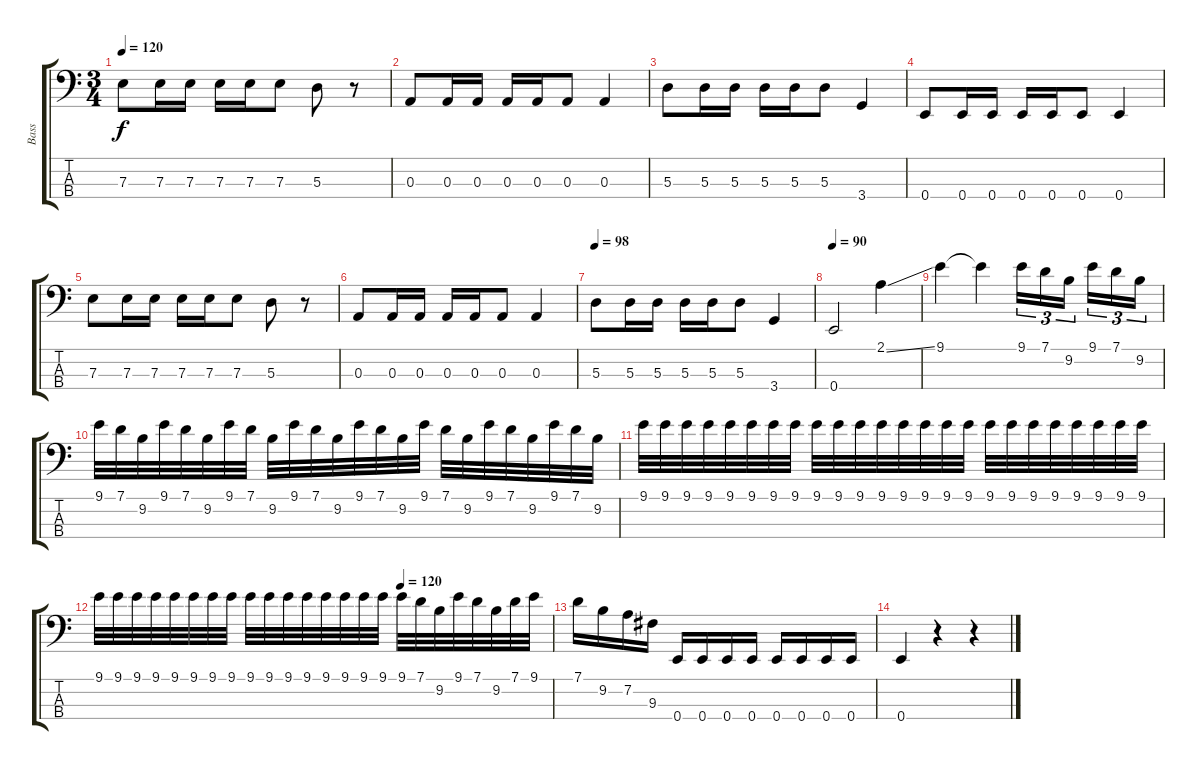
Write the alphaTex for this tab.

\track ("Bass" "Bass") {instrument electricbassfinger}
\staff {score tabs}
\tuning (G2 D2 A1 E1) {hide}
\ts (3 4)
\tempo 120
\clef f4
\ks c
7.3.8{dy f} 7.3.16 7.3.16 7.3.16 7.3.16 7.3.8 5.3.8 r.8 |
0.3.8 0.3.16 0.3.16 0.3.16 0.3.16 0.3.8 0.3.4 |
5.3.8 5.3.16 5.3.16 5.3.16 5.3.16 5.3.8 3.4.4 |
0.4.8 0.4.16 0.4.16 0.4.16 0.4.16 0.4.8 0.4.4 |
7.3.8 7.3.16 7.3.16 7.3.16 7.3.16 7.3.8 5.3.8 r.8 |
0.3.8 0.3.16 0.3.16 0.3.16 0.3.16 0.3.8 0.3.4 |
\tempo 98
5.3.8 5.3.16 5.3.16 5.3.16 5.3.16 5.3.8 3.4.4 |
\tempo 90
0.4.2 2.1{ss}.4 |
9.1.4 9.1{t}.4 9.1.16{tu (3 2)} 7.1.16{tu (3 2)} 9.2.16{tu (3 2)} 9.1.16{tu (3 2)} 7.1.16{tu (3 2)} 9.2.16{tu (3 2)} |
9.1.32 7.1.32 9.2.32 9.1.32 7.1.32 9.2.32 9.1.32 7.1.32 9.2.32 9.1.32 7.1.32 9.2.32 9.1.32 7.1.32 9.2.32 9.1.32 7.1.32 9.2.32 9.1.32 7.1.32 9.2.32 9.1.32 7.1.32 9.2.32 |
9.1.32 9.1.32 9.1.32 9.1.32 9.1.32 9.1.32 9.1.32 9.1.32 9.1.32 9.1.32 9.1.32 9.1.32 9.1.32 9.1.32 9.1.32 9.1.32 9.1.32 9.1.32 9.1.32 9.1.32 9.1.32 9.1.32 9.1.32 9.1.32 |
\tempo (120 0.6666666666666666)
9.1.32 9.1.32 9.1.32 9.1.32 9.1.32 9.1.32 9.1.32 9.1.32 9.1.32 9.1.32 9.1.32 9.1.32 9.1.32 9.1.32 9.1.32 9.1.32 9.1.32 7.1.32 9.2.32 9.1.32 7.1.32 9.2.32 7.1.32 9.1.32 |
7.1.16 9.2.16 7.2.16 9.3.16 0.4.16 0.4.16 0.4.16 0.4.16 0.4.16 0.4.16 0.4.16 0.4.16 |
0.4.4 r.4 r.4
